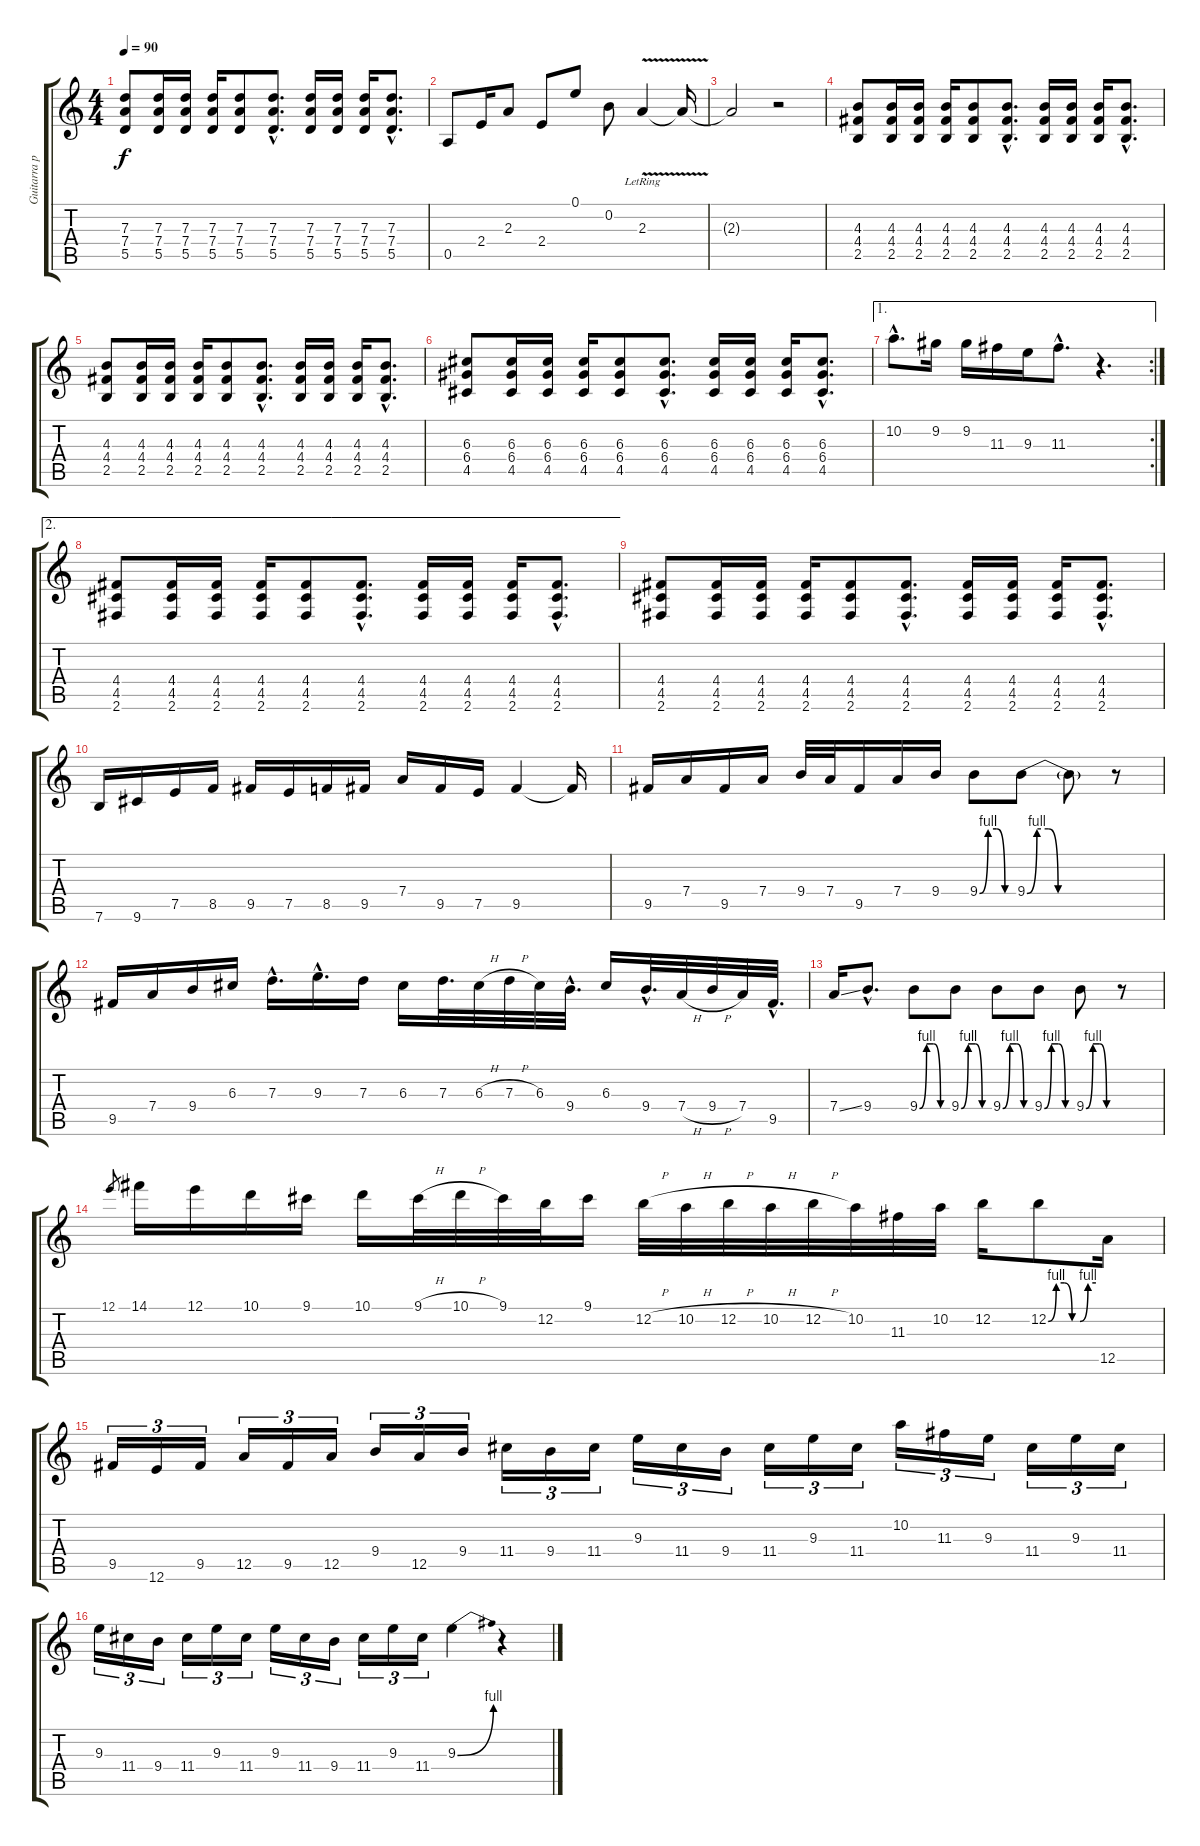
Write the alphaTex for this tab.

\track ("Guitarra punteos" "Guitarra p") {instrument distortionguitar}
\staff {score tabs}
\tuning (E4 B3 G3 D3 A2 E2) {hide}
\ts (4 4)
\tempo 90
\clef g2
\ks c
(7.3 7.4 5.5).8{dy f} (7.3 7.4 5.5).16 (7.3 7.4 5.5).16 (7.3 7.4 5.5).16 (7.3 7.4 5.5).8 (7.3{hac} 7.4{hac} 5.5{hac}).8{d} (7.3 7.4 5.5).16 (7.3 7.4 5.5).16 (7.3 7.4 5.5).16 (7.3{hac} 7.4{hac} 5.5{hac}).8{d} |
0.5.8 2.4.16 2.3.8 2.4.8 0.1.8 0.2.8 2.3{v lr}.4 2.3{t}.16 |
2.3{t}.2 r.2 |
(4.3 4.4 2.5).8 (4.3 4.4 2.5).16 (4.3 4.4 2.5).16 (4.3 4.4 2.5).16 (4.3 4.4 2.5).8 (4.3{hac} 4.4{hac} 2.5{hac}).8{d} (4.3 4.4 2.5).16 (4.3 4.4 2.5).16 (4.3 4.4 2.5).16 (4.3{hac} 4.4{hac} 2.5{hac}).8{d} |
(4.3 4.4 2.5).8 (4.3 4.4 2.5).16 (4.3 4.4 2.5).16 (4.3 4.4 2.5).16 (4.3 4.4 2.5).8 (4.3{hac} 4.4{hac} 2.5{hac}).8{d} (4.3 4.4 2.5).16 (4.3 4.4 2.5).16 (4.3 4.4 2.5).16 (4.3{hac} 4.4{hac} 2.5{hac}).8{d} |
(6.3 6.4 4.5).8 (6.3 6.4 4.5).16 (6.3 6.4 4.5).16 (6.3 6.4 4.5).16 (6.3 6.4 4.5).8 (6.3{hac} 6.4{hac} 4.5{hac}).8{d} (6.3 6.4 4.5).16 (6.3 6.4 4.5).16 (6.3 6.4 4.5).16 (6.3{hac} 6.4{hac} 4.5{hac}).8{d} |
\ae 1
\rc 2
10.2{hac}.8{d} 9.2.16 9.2.16 11.3.16 9.3.16 11.3{hac}.8{d} r.4{d} |
\ae 2
(4.4 4.5 2.6).8 (4.4 4.5 2.6).16 (4.4 4.5 2.6).16 (4.4 4.5 2.6).16 (4.4 4.5 2.6).8 (4.4{hac} 4.5{hac} 2.6{hac}).8{d} (4.4 4.5 2.6).16 (4.4 4.5 2.6).16 (4.4 4.5 2.6).16 (4.4{hac} 4.5{hac} 2.6{hac}).8{d} |
(4.4 4.5 2.6).8 (4.4 4.5 2.6).16 (4.4 4.5 2.6).16 (4.4 4.5 2.6).16 (4.4 4.5 2.6).8 (4.4{hac} 4.5{hac} 2.6{hac}).8{d} (4.4 4.5 2.6).16 (4.4 4.5 2.6).16 (4.4 4.5 2.6).16 (4.4{hac} 4.5{hac} 2.6{hac}).8{d} |
7.6.16 9.6.16 7.5.16 8.5.16 9.5.16 7.5.16 8.5.16 9.5.16 7.4.16 9.5.16 7.5.16 9.5.4 9.5{t}.16 |
9.5.16 7.4.16 9.5.16 7.4.16 9.4.32 7.4.32 9.5.16 7.4.16 9.4.16 9.4{be (custom 0 0 15 4 30 4 45 0 60 0)}.8 9.4{be (custom 0 0 7 4 15 4 22 0 60 0)}.8 9.4{t}.8 r.8 |
9.5.16 7.4.16 9.4.16 6.3.16 7.3{hac}.16{d} 9.3{hac}.16{d} 7.3.16 6.3.16 7.3.32{d} 6.3{h}.32 7.3{h}.32 6.3.32 9.4{hac}.32{d} 6.3.16 9.4{hac}.32{d} 7.4{h}.32 9.4{h}.32 7.4.32 9.5{hac}.32{d} |
7.4{ss}.16 9.4{hac}.8{d} 9.4{be (custom 0 0 15 4 30 4 45 0 60 0)}.8 9.4{be (custom 0 0 15 4 30 4 45 0 60 0)}.8 9.4{be (custom 0 0 15 4 30 4 45 0 60 0)}.8 9.4{be (custom 0 0 15 4 30 4 45 0 60 0)}.8 9.4{be (custom 0 0 15 4 30 4 45 0 60 0)}.8 r.8 |
12.1.8{gr} 14.1.16 12.1.16 10.1.16 9.1.16 10.1.16 9.1{h}.32 10.1{h}.32 9.1.32 12.2.32 9.1.16 12.2{h}.32 10.2{h}.32 12.2{h}.32 10.2{h}.32 12.2{h}.32 10.2.32 11.3.32 10.2.32 12.2.16 12.2{be (custom 0 0 10 4 20 4 30 0 40 0 50 4 60 4)}.8 12.5.16 |
9.5.16{tu (3 2)} 12.6.16{tu (3 2)} 9.5.16{tu (3 2)} 12.5.16{tu (3 2)} 9.5.16{tu (3 2)} 12.5.16{tu (3 2)} 9.4.16{tu (3 2)} 12.5.16{tu (3 2)} 9.4.16{tu (3 2)} 11.4.16{tu (3 2)} 9.4.16{tu (3 2)} 11.4.16{tu (3 2)} 9.3.16{tu (3 2)} 11.4.16{tu (3 2)} 9.4.16{tu (3 2)} 11.4.16{tu (3 2)} 9.3.16{tu (3 2)} 11.4.16{tu (3 2)} 10.2.16{tu (3 2)} 11.3.16{tu (3 2)} 9.3.16{tu (3 2)} 11.4.16{tu (3 2)} 9.3.16{tu (3 2)} 11.4.16{tu (3 2)} |
9.3.16{tu (3 2)} 11.4.16{tu (3 2)} 9.4.16{tu (3 2)} 11.4.16{tu (3 2)} 9.3.16{tu (3 2)} 11.4.16{tu (3 2)} 9.3.16{tu (3 2)} 11.4.16{tu (3 2)} 9.4.16{tu (3 2)} 11.4.16{tu (3 2)} 9.3.16{tu (3 2)} 11.4.16{tu (3 2)} 9.3{be (bend 0 0 60 4)}.4 r.4
